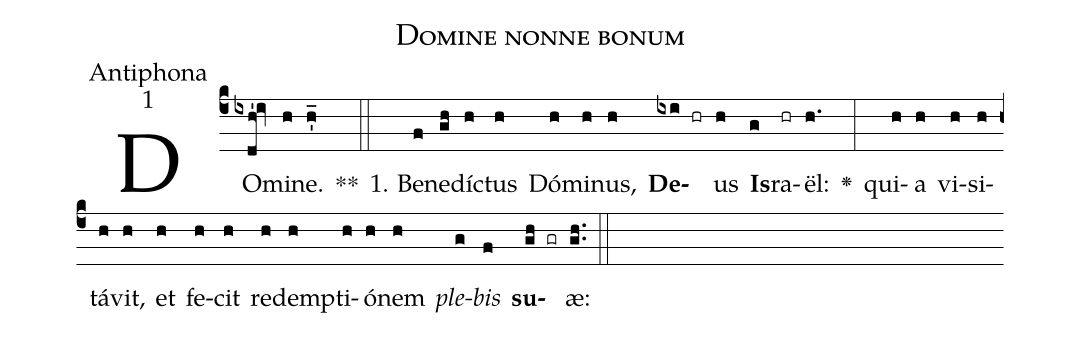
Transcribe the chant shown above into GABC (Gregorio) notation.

name:Domine nonne bonum;
office-part:Antiphona;
mode:1;
%%
(c4) DO(ixdh'!iv)mi(h)ne.(h'_) **(::)
1. Be(f)ne(gh)díc(h)tus(h) Dó(h)mi(h)nus,(h) <b>De</b>(ixi hr)us(h) <b>Is</b>(g)ra(hr)ël:(h.) <v>\greheightstar</v>(:) qui(h)a(h) vi(h)si(h)tá(h)vit,(h) et(h) fe(h)cit(h) red(h)emp(h)ti(h)ó(h)nem(h) <i>ple</i>(g)<i>bis</i>(f) <b>su</b>(gh gr)æ:(gh..) (::)
